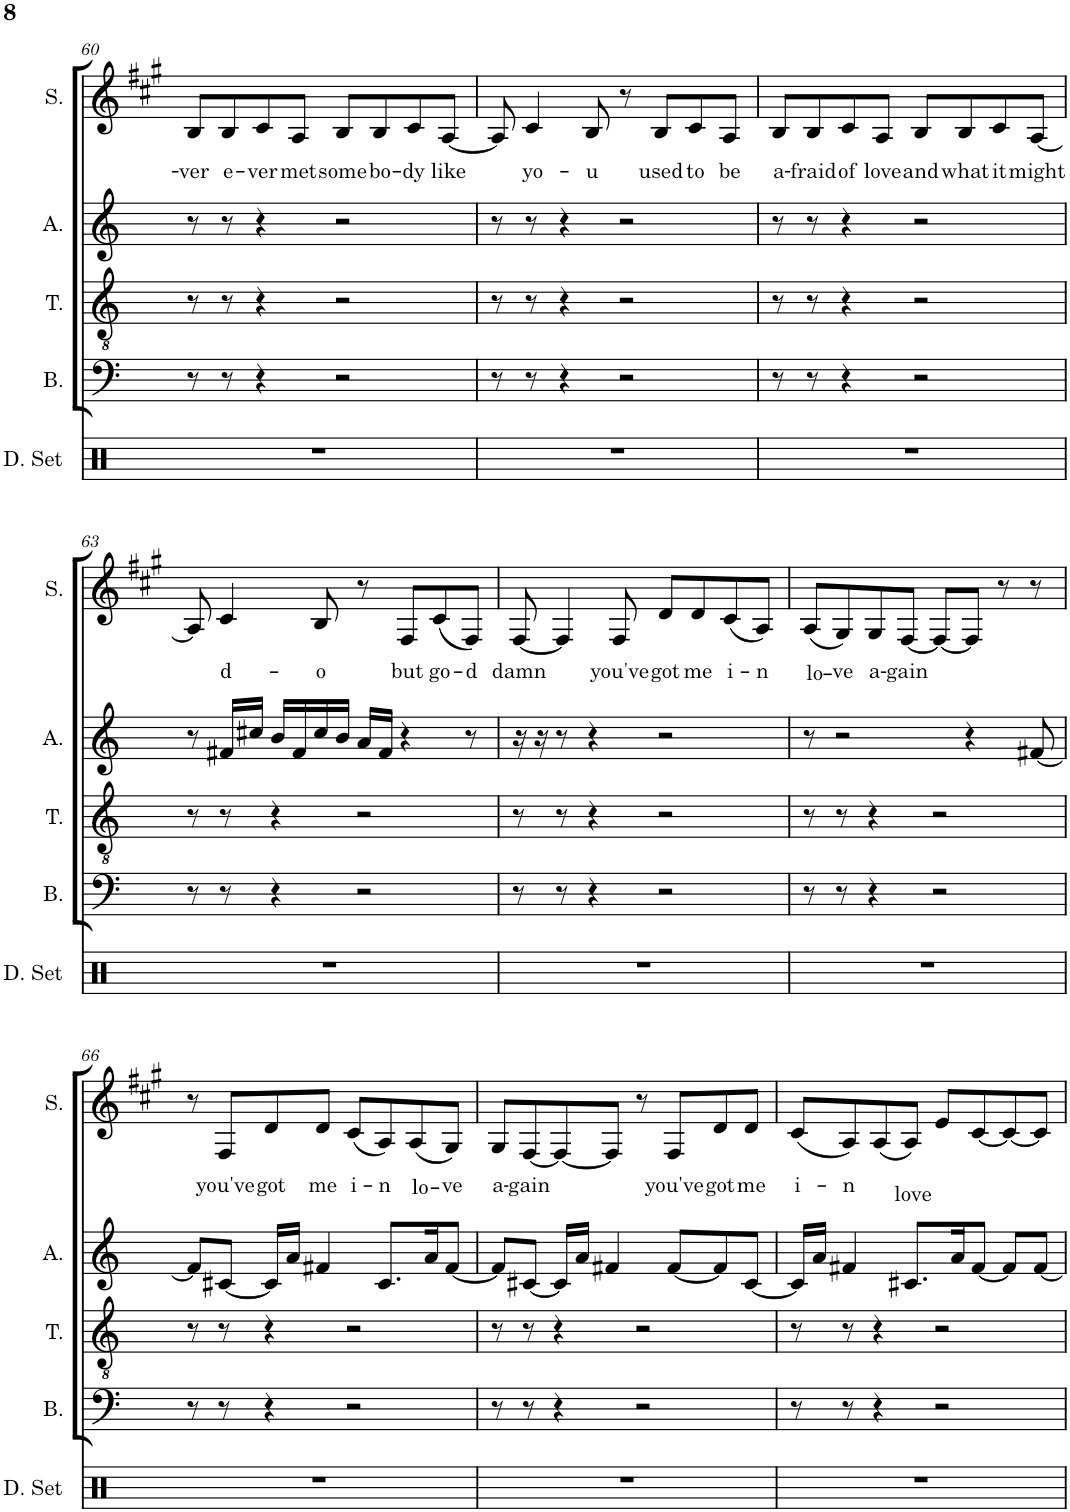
**kern	**kern	**kern	**kern	**kern	**text
*part5	*part4	*part3	*part2	*part1	*part1
*staff5	*staff4	*staff3	*staff2	*staff1	*staff1
*I"Drumset	*I"Bass	*I"Tenor	*I"Alto	*I"Soprano	*
*I'D. Set	*I'B.	*I'T.	*I'A.	*I'S.	*
!!LO:PB:g=z
*clefX	*clefF4	*clefGv2	*clefG2	*clefG2	*
*k[]	*k[]	*k[]	*k[]	*k[f#c#g#]	*
*M4/4	*M4/4	*M4/4	*M4/4	*M4/4	*
=60	=60	=60	=60	=60	=60
!	!	!	!	!	!LO:LY:b
1r	8r	8r	8r	8B/L	-ver
!	!	!	!	!	!LO:LY:b
.	8r	8r	8r	8B/	e-
!	!	!	!	!	!LO:LY:b
.	4r	4r	4r	8c#/	-ver
!	!	!	!	!	!LO:LY:b
.	.	.	.	8A/J	met
!	!	!	!	!	!LO:LY:b
.	2r	2r	2r	8B/L	some
!	!	!	!	!	!LO:LY:b
.	.	.	.	8B/	bo-
!	!	!	!	!	!LO:LY:b
.	.	.	.	8c#/	-dy
!	!	!	!	!	!LO:LY:b
.	.	.	.	[8A/J	like
=61	=61	=61	=61	=61	=61
1r	8r	8r	8r	8A/]	.
!	!	!	!	!	!LO:LY:b
.	8r	8r	8r	4c#/	yo-
.	4r	4r	4r	.	.
!	!	!	!	!	!LO:LY:b
.	.	.	.	8B/	-u
.	2r	2r	2r	8r	.
!	!	!	!	!	!LO:LY:b
.	.	.	.	8B/L	used
!	!	!	!	!	!LO:LY:b
.	.	.	.	8c#/	to
!	!	!	!	!	!LO:LY:b
.	.	.	.	8A/J	be
=62	=62	=62	=62	=62	=62
!	!	!	!	!	!LO:LY:b
1r	8r	8r	8r	8B/L	a-
!	!	!	!	!	!LO:LY:b
.	8r	8r	8r	8B/	-fraid
!	!	!	!	!	!LO:LY:b
.	4r	4r	4r	8c#/	of
!	!	!	!	!	!LO:LY:b
.	.	.	.	8A/J	love
!	!	!	!	!	!LO:LY:b
.	2r	2r	2r	8B/L	and
!	!	!	!	!	!LO:LY:b
.	.	.	.	8B/	what
!	!	!	!	!	!LO:LY:b
.	.	.	.	8c#/	it
!	!	!	!	!	!LO:LY:b
.	.	.	.	[8A/J	might
!!LO:LB:g=z
=63	=63	=63	=63	=63	=63
1r	8r	8r	8r	8A/]	.
!	!	!	!	!	!LO:LY:b
.	8r	8r	16f#X/LL	4c#/	d-
.	.	.	16cc#X/JJ	.	.
.	4r	4r	16b/LL	.	.
.	.	.	16f#/	.	.
!	!	!	!	!	!LO:LY:b
.	.	.	16cc#/	8B/	-o
.	.	.	16b/JJ	.	.
.	2r	2r	16a/LL	8r	.
.	.	.	16f#/JJ	.	.
!	!	!	!	!	!LO:LY:b
.	.	.	4r	8F#/L	but
!	!	!	!	!	!LO:LY:b
.	.	.	.	(8c#/	go-
!	!	!	!	!	!LO:LY:b
.	.	.	8r	8F#/J)	-d
=64	=64	=64	=64	=64	=64
!	!	!	!	!	!LO:LY:b
1r	8r	8r	16r	[8F#/	damn
.	.	.	16r	.	.
.	8r	8r	8r	4F#/]	.
.	4r	4r	4r	.	.
!	!	!	!	!	!LO:LY:b
.	.	.	.	8F#/	you've
!	!	!	!	!	!LO:LY:b
.	2r	2r	2r	8d/L	got
!	!	!	!	!	!LO:LY:b
.	.	.	.	8d/	me
!	!	!	!	!	!LO:LY:b
.	.	.	.	(8c#/	i-
!	!	!	!	!	!LO:LY:b
.	.	.	.	8A/J)	-n
=65	=65	=65	=65	=65	=65
!	!	!	!	!	!LO:LY:b
1r	8r	8r	8r	(8A/L	lo-
!	!	!	!	!	!LO:LY:b
.	8r	8r	2r	8G#/)	-ve
!	!	!	!	!	!LO:LY:b
.	4r	4r	.	8G#/	-a-
!	!	!	!	!	!LO:LY:b
.	.	.	.	[8F#/J	gain
.	2r	2r	.	8F#/L_	.
.	.	.	4r	8F#/J]	.
.	.	.	.	8r	.
.	.	.	[8f#X/	8r	.
!!LO:LB:g=z
=66	=66	=66	=66	=66	=66
1r	8r	8r	8f#/L]	8r	.
!	!	!	!	!	!LO:LY:b
.	8r	8r	[8c#X/J	8F#/L	you've
!	!	!	!	!	!LO:LY:b
.	4r	4r	16c#/LL]	8d/	got
.	.	.	16a/JJ	.	.
!	!	!	!	!	!LO:LY:b
.	.	.	4f#X/	8d/J	me
!	!	!	!	!	!LO:LY:b
.	2r	2r	.	(8c#/L	i-
!	!	!	!	!	!LO:LY:b
.	.	.	8.c#/L	8A/)	-n
!	!	!	!	!	!LO:LY:b
.	.	.	.	(8A/	lo-
.	.	.	16a/K	.	.
!	!	!	!	!	!LO:LY:b
.	.	.	[8f#/J	8G#/J)	-ve
=67	=67	=67	=67	=67	=67
!	!	!	!	!	!LO:LY:b
1r	8r	8r	8f#/L]	8G#/L	-a-
!	!	!	!	!	!LO:LY:b
.	8r	8r	[8c#X/J	[8F#/	gain
.	4r	4r	16c#/LL]	8F#/_	.
.	.	.	16a/JJ	.	.
.	.	.	4f#X/	8F#/J]	.
.	2r	2r	.	8r	.
!	!	!	!	!	!LO:LY:b
.	.	.	[8f#/L	8F#/L	you've
!	!	!	!	!	!LO:LY:b
.	.	.	8f#/]	8d/	got
!	!	!	!	!	!LO:LY:b
.	.	.	[8c#/J	8d/J	me
=68	=68	=68	=68	=68	=68
!	!	!	!	!	!LO:LY:b
1r	8r	8r	16c#/LL]	(8c#/L	i-
.	.	.	16a/JJ	.	.
!	!	!	!	!	!LO:LY:b
.	8r	8r	4f#X/	8A/)	-n
!	!	!	!	!	!LO:LY:b
.	4r	4r	.	(8A/	love
.	.	.	8.c#X/L	8A/J)	.
.	2r	2r	.	8e/L	.
.	.	.	16a/K	.	.
.	.	.	[8f#/J	[8c#/	.
.	.	.	8f#/L]	8c#/_	.
.	.	.	[8f#/J	8c#/J]	.
=	=	=	=	=	=
*-	*-	*-	*-	*-	*-
